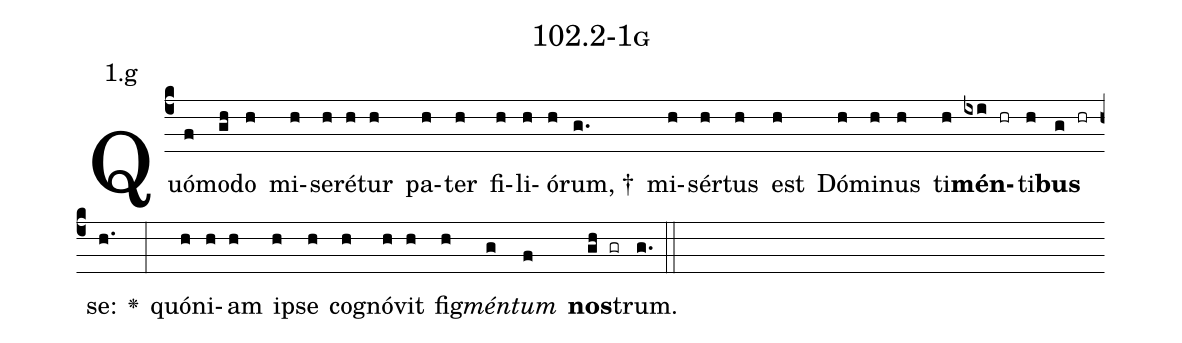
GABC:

name: 102.2-1g;
annotation: 1.g;
%%
(c4)Quó(f)mo(gh)do(h) mi(h)se(h)ré(h)tur(h) pa(h)ter(h) fi(h)li(h)ó(h)rum, †(g.) mi(h)sér(h)tus(h) est(h) Dó(h)mi(h)nus(h) ti(h)<b>mén</b>(ixi hr)ti(h)<b>bus</b>(g hr) se:(h.) <v>\greheightstar</v>(:) quón(h)i(h)am(h) ip(h)se(h) co(h)gnó(h)vit(h) fig(h)<i>mén</i>(g)<i>tum</i>(f) <b>nos</b>(gh gr)trum.(g.) (::)


%E(h) u(h) o(g) u(f) a(gh) e.(g.) (::)
